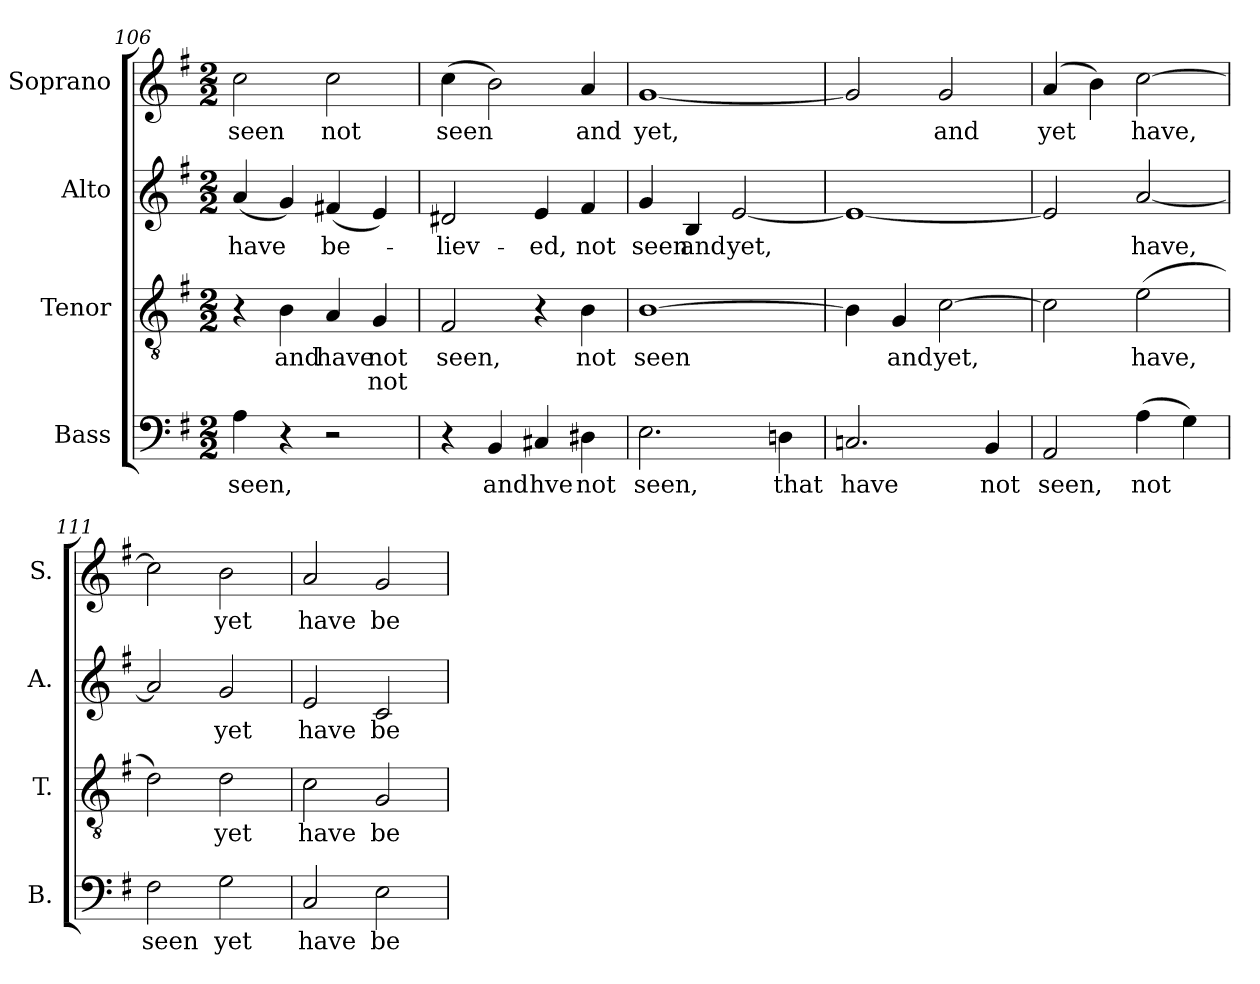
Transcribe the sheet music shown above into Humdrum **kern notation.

**kern	**text	**kern	**text	**text	**kern	**text	**kern	**text
*part4	*part4	*part3	*part3	*part3	*part2	*part2	*part1	*part1
*staff4	*staff4	*staff3	*staff3	*staff3	*staff2	*staff2	*staff1	*staff1
*I"Bass	*	*I"Tenor	*	*	*I"Alto	*	*I"Soprano	*
*I'B.	*	*I'T.	*	*	*I'A.	*	*I'S.	*
*clefF4	*	*clefGv2	*	*	*clefG2	*	*clefG2	*
*	*	*ITrd7c12	*	*	*	*	*	*
*k[f#]	*	*k[f#]	*	*	*k[f#]	*	*k[f#]	*
*G:	*	*G:	*	*	*G:	*	*G:	*
*M2/2	*	*M2/2	*	*	*M2/2	*	*M2/2	*
=106	=106	=106	=106	=106	=106	=106	=106	=106
!	!LO:LY:b:color=#000000	!	!	!	!	!	!	!
!	!	!	!	!	!	!LO:LY:b:color=#000000	!	!
!	!	!	!	!	!	!	!	!LO:LY:b:color=#000000
4Ai\	seen,	4r	.	.	(4ai/	have	2cci\	seen
!	!	!	!LO:LY:b:color=#000000	!	!	!	!	!
4r	.	4BBi\	and	.	4gi/)	.	.	.
!	!	!	!LO:LY:b:color=#000000	!	!	!	!	!
!	!	!	!	!	!	!LO:LY:b:color=#000000	!	!
!	!	!	!	!	!	!	!	!LO:LY:b:color=#000000
2r	.	4AAi/	have	.	(4f#Xi/	be-	2cci\	not
!	!	!	!LO:LY:b:color=#000000	!LO:LY:b:color=#000000	!	!	!	!
.	.	4GGi/	not	not	4ei/)	.	.	.
=107	=107	=107	=107	=107	=107	=107	=107	=107
!	!	!	!LO:LY:b:color=#000000	!	!	!	!	!
!	!	!	!	!	!	!LO:LY:b:color=#000000	!	!
!	!	!	!	!	!	!	!	!LO:LY:b:color=#000000
4r	.	2FF#i/	seen,	.	2d#Xi/	-liev-	(4cci\	seen
!	!LO:LY:b:color=#000000	!	!	!	!	!	!	!
4BBi/	and	.	.	.	.	.	2bi\)	.
!	!LO:LY:b:color=#000000	!	!	!	!	!	!	!
!	!	!	!	!	!	!LO:LY:b:color=#000000	!	!
4C#Xi/	hve	4r	.	.	4ei/	-ed,	.	.
!	!LO:LY:b:color=#000000	!	!	!	!	!	!	!
!	!	!	!LO:LY:b:color=#000000	!	!	!	!	!
!	!	!	!	!	!	!LO:LY:b:color=#000000	!	!
!	!	!	!	!	!	!	!	!LO:LY:b:color=#000000
4D#Xi\	not	4BBi\	not	.	4f#i/	not	4ai/	and
=108	=108	=108	=108	=108	=108	=108	=108	=108
!	!LO:LY:b:color=#000000	!	!	!	!	!	!	!
!	!	!	!LO:LY:b:color=#000000	!	!	!	!	!
!	!	!	!	!	!	!LO:LY:b:color=#000000	!	!
!	!	!	!	!	!	!	!	!LO:LY:b:color=#000000
2.Ei\	seen,	[1BBi	seen	.	4gi/	seen	[1gi	yet,
!	!	!	!	!	!	!LO:LY:b:color=#000000	!	!
.	.	.	.	.	4Bi/	and	.	.
!	!	!	!	!	!	!LO:LY:b:color=#000000	!	!
.	.	.	.	.	[2ei/	yet,	.	.
!	!LO:LY:b:color=#000000	!	!	!	!	!	!	!
4Dni\	that	.	.	.	.	.	.	.
=109	=109	=109	=109	=109	=109	=109	=109	=109
!	!LO:LY:b:color=#000000	!	!	!	!	!	!	!
2.Cni/	have	4BBi\]	.	.	1ei_	.	2gi/]	.
!	!	!	!LO:LY:b:color=#000000	!	!	!	!	!
.	.	4GGi/	and	.	.	.	.	.
!	!	!	!LO:LY:b:color=#000000	!	!	!	!	!
!	!	!	!	!	!	!	!	!LO:LY:b:color=#000000
.	.	[2Ci\	yet,	.	.	.	2gi/	and
!	!LO:LY:b:color=#000000	!	!	!	!	!	!	!
4BBi/	not	.	.	.	.	.	.	.
=110	=110	=110	=110	=110	=110	=110	=110	=110
!	!LO:LY:b:color=#000000	!	!	!	!	!	!	!
!	!	!	!	!	!	!	!	!LO:LY:b:color=#000000
2AAi/	seen,	2Ci\]	.	.	2ei/]	.	(4ai/	yet
.	.	.	.	.	.	.	4bi\)	.
!	!LO:LY:b:color=#000000	!	!	!	!	!	!	!
!	!	!	!LO:LY:b:color=#000000	!	!	!	!	!
!	!	!	!	!	!	!LO:LY:b:color=#000000	!	!
!	!	!	!	!	!	!	!	!LO:LY:b:color=#000000
(4Ai\	not	(2Ei\	have,	.	[2ai/	have,	[2cci\	have,
4Gi\)	.	.	.	.	.	.	.	.
=111	=111	=111	=111	=111	=111	=111	=111	=111
!	!LO:LY:b:color=#000000	!	!	!	!	!	!	!
2F#i\	seen	2Di\)	.	.	2ai/]	.	2cci\]	.
!	!LO:LY:b:color=#000000	!	!	!	!	!	!	!
!	!	!	!LO:LY:b:color=#000000	!	!	!	!	!
!	!	!	!	!	!	!LO:LY:b:color=#000000	!	!
!	!	!	!	!	!	!	!	!LO:LY:b:color=#000000
2Gi\	yet	2Di\	yet	.	2gi/	yet	2bi\	yet
=112	=112	=112	=112	=112	=112	=112	=112	=112
!	!LO:LY:b:color=#000000	!	!	!	!	!	!	!
!	!	!	!LO:LY:b:color=#000000	!	!	!	!	!
!	!	!	!	!	!	!LO:LY:b:color=#000000	!	!
!	!	!	!	!	!	!	!	!LO:LY:b:color=#000000
2Ci/	have	2Ci\	have	.	2ei/	have	2ai/	have
!	!LO:LY:b:color=#000000	!	!	!	!	!	!	!
!	!	!	!LO:LY:b:color=#000000	!	!	!	!	!
!	!	!	!	!	!	!LO:LY:b:color=#000000	!	!
!	!	!	!	!	!	!	!	!LO:LY:b:color=#000000
2Ei\	be-	2GGi/	be-	.	2ci/	be-	2gi/	be-
=	=	=	=	=	=	=	=	=
*-	*-	*-	*-	*-	*-	*-	*-	*-
